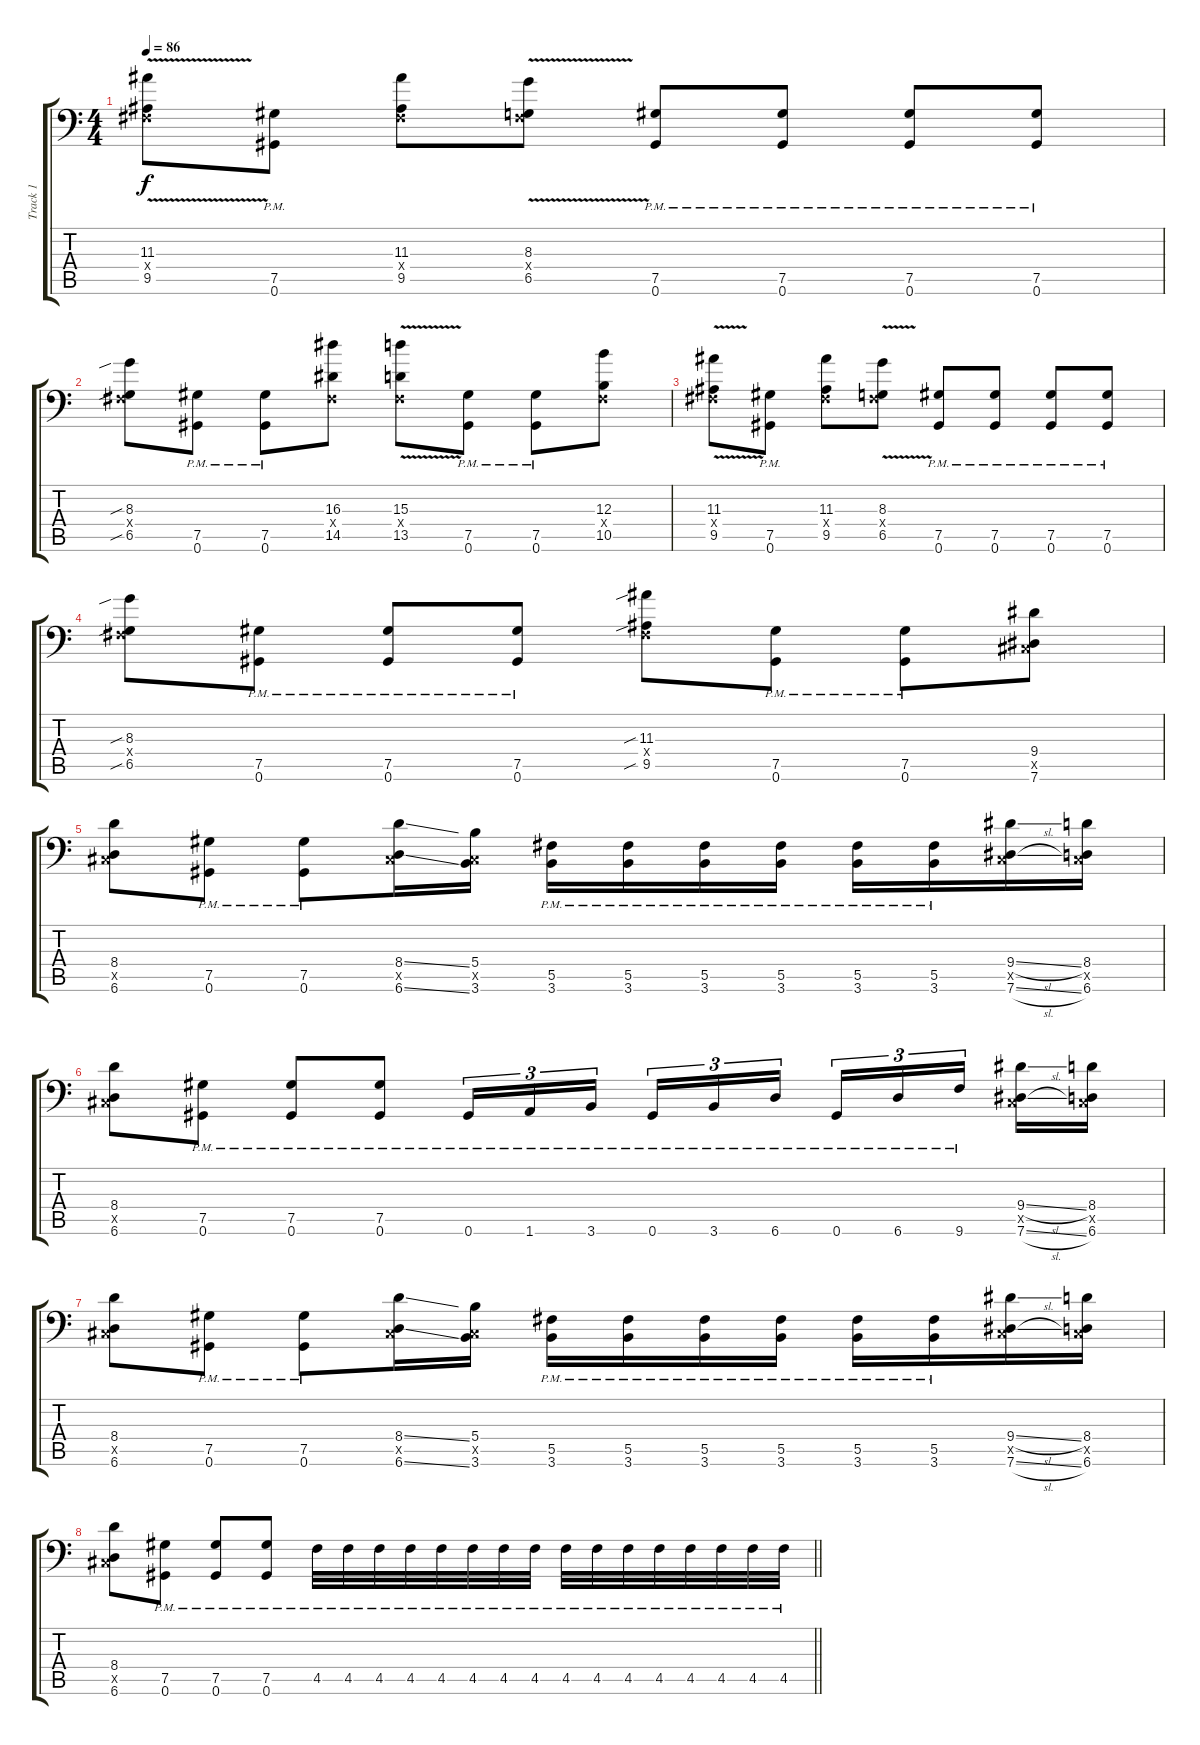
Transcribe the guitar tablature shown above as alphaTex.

\track ("Track 1" "Track 1") {instrument distortionguitar}
\staff {score tabs}
\tuning (Ab3 Eb3 B2 Gb2 Db2 Ab1) {hide}
\ts (4 4)
\tempo 86
\clef f4
\ks c
(11.3{v} 0.4{x} 9.5{v}).8{dy f} (7.5{pm} 0.6{pm}).8 (11.3 0.4{x} 9.5).8 (8.3{v} 0.4{x} 6.5{v}).8 (7.5{pm} 0.6{pm}).8 (7.5{pm} 0.6{pm}).8 (7.5{pm} 0.6{pm}).8 (7.5{pm} 0.6{pm}).8 |
(8.3{sib} 0.4{x} 6.5{sib}).8 (7.5{pm} 0.6{pm}).8 (7.5{pm} 0.6{pm}).8 (16.3 0.4{x} 14.5).8 (15.3{v} 0.4{x} 13.5{v}).8 (7.5{pm} 0.6{pm}).8 (7.5{pm} 0.6{pm}).8 (12.3 0.4{x} 10.5).8 |
(11.3{v} 0.4{x} 9.5{v}).8 (7.5{pm} 0.6{pm}).8 (11.3 0.4{x} 9.5).8 (8.3{v} 0.4{x} 6.5{v}).8 (7.5{pm} 0.6{pm}).8 (7.5{pm} 0.6{pm}).8 (7.5{pm} 0.6{pm}).8 (7.5{pm} 0.6{pm}).8 |
(8.3{sib} 0.4{x} 6.5{sib}).8 (7.5{pm} 0.6{pm}).8 (7.5{pm} 0.6{pm}).8 (7.5{pm} 0.6{pm}).8 (11.3{sib} 0.4{x} 9.5{sib}).8 (7.5{pm} 0.6{pm}).8 (7.5{pm} 0.6{pm}).8 (9.4 0.5{x} 7.6).8 |
(8.4 0.5{x} 6.6).8 (7.5{pm} 0.6{pm}).8 (7.5{pm} 0.6{pm}).8 (8.4{ss} 0.5{x} 6.6{ss}).16 (5.4 0.5{x} 3.6).16 (5.5{pm} 3.6{pm}).16 (5.5{pm} 3.6{pm}).16 (5.5{pm} 3.6{pm}).16 (5.5{pm} 3.6{pm}).16 (5.5{pm} 3.6{pm}).16 (5.5{pm} 3.6{pm}).16 (9.4{sl} 0.5{x} 7.6{sl}).16 (8.4 0.5{x} 6.6).16 |
(8.4 0.5{x} 6.6).8 (7.5{pm} 0.6{pm}).8 (7.5{pm} 0.6{pm}).8 (7.5{pm} 0.6{pm}).8 0.6{pm}.16{tu (3 2)} 1.6{pm}.16{tu (3 2)} 3.6{pm}.16{tu (3 2) beam splitsecondary} 0.6{pm}.16{tu (3 2)} 3.6{pm}.16{tu (3 2)} 6.6{pm}.16{tu (3 2)} 0.6{pm}.16{tu (3 2)} 6.6{pm}.16{tu (3 2)} 9.6{pm}.16{tu (3 2) beam splitsecondary} (9.4{sl} 0.5{x} 7.6{sl}).16 (8.4 0.5{x} 6.6).16 |
(8.4 0.5{x} 6.6).8 (7.5{pm} 0.6{pm}).8 (7.5{pm} 0.6{pm}).8 (8.4{ss} 0.5{x} 6.6{ss}).16 (5.4 0.5{x} 3.6).16 (5.5{pm} 3.6{pm}).16 (5.5{pm} 3.6{pm}).16 (5.5{pm} 3.6{pm}).16 (5.5{pm} 3.6{pm}).16 (5.5{pm} 3.6{pm}).16 (5.5{pm} 3.6{pm}).16 (9.4{sl} 0.5{x} 7.6{sl}).16 (8.4 0.5{x} 6.6).16 |
\barLineRight lightlight
(8.4 0.5{x} 6.6).8 (7.5{pm} 0.6{pm}).8 (7.5{pm} 0.6{pm}).8 (7.5{pm} 0.6{pm}).8 4.5{pm}.32 4.5{pm}.32 4.5{pm}.32 4.5{pm}.32 4.5{pm}.32 4.5{pm}.32 4.5{pm}.32 4.5{pm}.32 4.5{pm}.32 4.5{pm}.32 4.5{pm}.32 4.5{pm}.32 4.5{pm}.32 4.5{pm}.32 4.5{pm}.32 4.5{pm}.32
